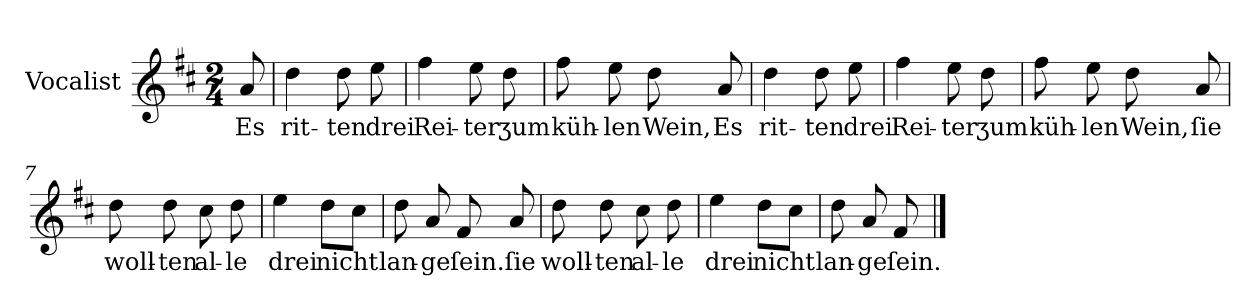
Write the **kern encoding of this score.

**kern	**text
*part1	*part1
*staff1	*staff1
*I"Vocalist	*
*k[f#c#]	*
*D:	*
*M2/4	*
=	=
8a	Es
=1	=1
4dd	rit-
8dd	-ten
8ee	drei
=2	=2
4ff#	Rei-
8ee	-ter
8dd	ʒum
=3	=3
8ff#	küh-
8ee	-len
8dd	Wein,
8a	Es
=4	=4
4dd	rit-
8dd	-ten
8ee	drei
=5	=5
4ff#	Rei-
8ee	-ter
8dd	ʒum
=6	=6
8ff#	küh-
8ee	-len
8dd	Wein,
8a	ſie
=7	=7
8dd	woll-
8dd	-ten
8cc#	al-
8dd	-le
=8	=8
4ee	drei
8ddL	nicht
8cc#J	.
=9	=9
8dd	lan-
8a	-ge
8f#	ſein.
8a	ſie
=10	=10
8dd	woll-
8dd	-ten
8cc#	al-
8dd	-le
=11	=11
4ee	drei
8ddL	nicht
8cc#J	.
=12	=12
8dd	lan-
8a	-ge
8f#	ſein.
==	==
*-	*-
